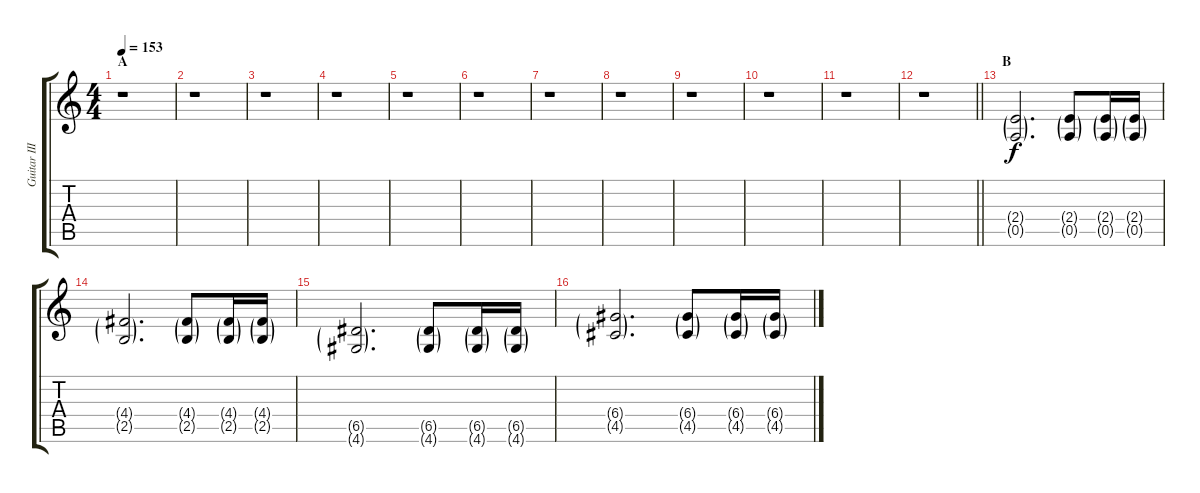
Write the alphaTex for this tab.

\track ("Guitar III" "Guitar III") {instrument distortionguitar}
\staff {score tabs}
\tuning (E4 B3 G3 D3 A2 E2) {hide}
\ts (4 4)
\section ("" "A")
\tempo 153
\clef g2
\ks c
r.1{dy f instrument distortionguitar} |
r.1 |
r.1 |
r.1 |
r.1 |
r.1 |
r.1 |
r.1 |
r.1 |
r.1 |
r.1 |
\barLineRight lightlight
r.1 |
\section ("" "B")
(2.4{g} 0.5{g}).2{d} (2.4{g} 0.5{g}).8 (2.4{g} 0.5{g}).16 (2.4{g} 0.5{g}).16 |
(4.4{g} 2.5{g}).2{d} (4.4{g} 2.5{g}).8 (4.4{g} 2.5{g}).16 (4.4{g} 2.5{g}).16 |
(6.5{g} 4.6{g}).2{d} (6.5{g} 4.6{g}).8 (6.5{g} 4.6{g}).16 (6.5{g} 4.6{g}).16 |
(6.4{g} 4.5{g}).2{d} (6.4{g} 4.5{g}).8 (6.4{g} 4.5{g}).16 (6.4{g} 4.5{g}).16
